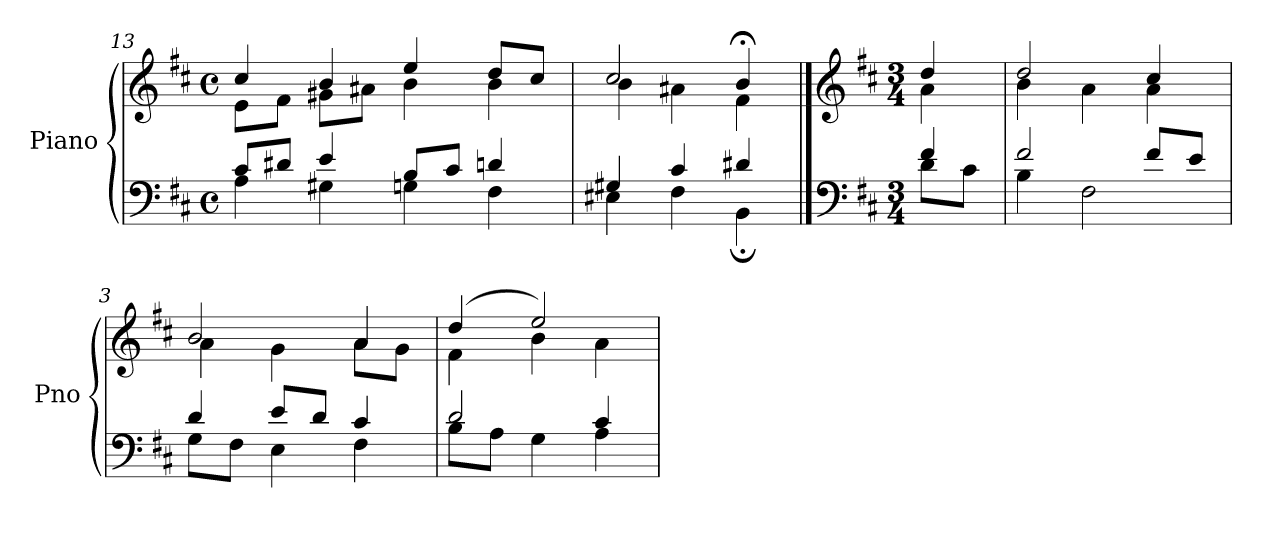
**kern	**kern
*part1	*part1
*staff2	*staff1
*I"Piano	*
*I'Pno	*
*clefF4	*clefG2
*k[f#c#]	*k[f#c#]
*M4/4	*M4/4
*met(c)	*met(c)
=13	=13
*^	*^
8c#/L	4A\	4cc#/	8e\L
8d#X/J	.	.	8f#\J
4e/	4G#X\	4b/	8g#X\L
.	.	.	8a#X\J
8B/L	4Gn\	4ee/	4b\
8c#/J	.	.	.
4dn/	4F#\	8dd/L	4b\
.	.	8cc#/J	.
=14	=14	=14	=14
4G#X/	4E#X\	2cc#/	4b\
4c#/	4F#\	.	4a#X\
4d#X/	4BB;\	4b;</	4f#\
==1	==1	==1	==1
*clefF4	*	*clefG2	*
*k[f#c#]	*	*k[f#c#]	*
*M3/4	*	*M3/4	*
4f#/	8d\L	4dd/	4a\
.	8c#\J	.	.
=2	=2	=2	=2
2f#/	4B\	2dd/	4b\
.	2F#\	.	4a\
8f#/L	.	4cc#/	4a\
8e/J	.	.	.
=3	=3	=3	=3
4d/	8G\L	2b/	4a\
.	8F#\J	.	.
8e/L	4E\	.	4g\
8d/J	.	.	.
4c#/	4F#\	4a/	8a\L
.	.	.	8g\J
=4	=4	=4	=4
2d/	8B\L	(>4dd/	4f#\
.	8A\J	.	.
.	4G\	2ee/)	4b\
4c#/	4A\	.	4a\
*v	*v	*	*
*	*v	*v
=	=
*-	*-
